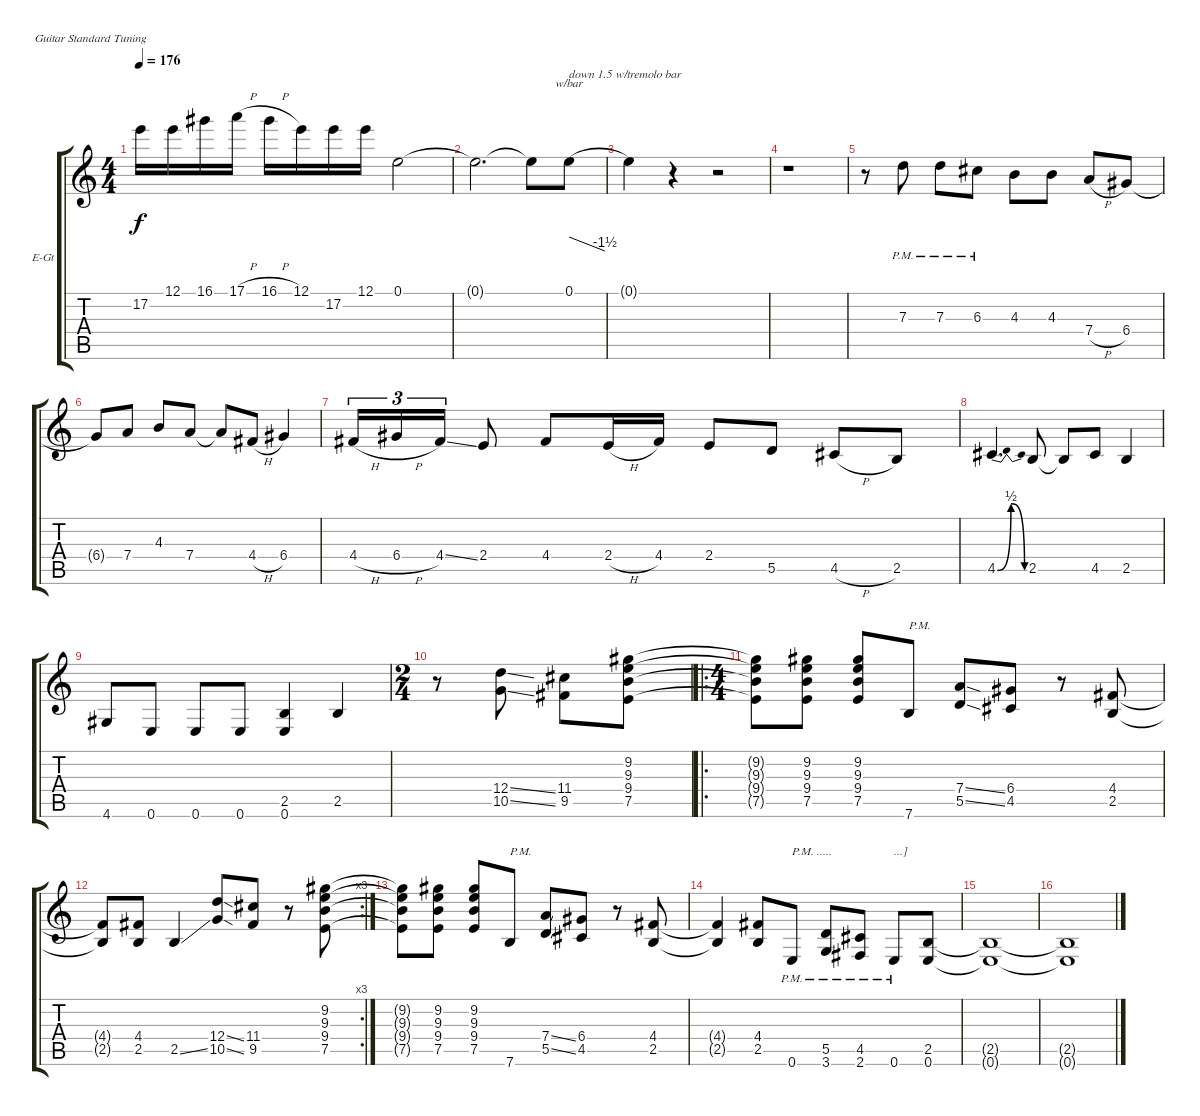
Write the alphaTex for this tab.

\bracketExtendMode groupsimilarinstruments
\firstSystemTrackNameOrientation horizontal
\otherSystemsTrackNameOrientation horizontal
\track ("Lead Guitar" "E-Gt") {instrument distortionguitar}
\staff {score tabs}
\tuning (E4 B3 G3 D3 A2 E2)
\ts (4 4)
\tempo 176
\clef g2
\ks c
17.2.16{dy f} 12.1.16 16.1.16 17.1{h}.16 16.1{h}.16 12.1.16 17.2.16 12.1.16 0.1.2 |
0.1{t}.2{d} 0.1{t}.8 0.1.8{tbe (dive default 0 0 45 -6) txt "down 1.5 w/tremolo bar"} |
0.1{t}.4 r.4 r.2 |
r.1 |
r.8 7.3{pm}.8 7.3{pm}.8 6.3{pm}.8 4.3.8 4.3.8 7.4{h}.8 6.4.8 |
6.4{t}.8 7.4.8 4.3.8 7.4.8 7.4{t}.8 4.4{h}.8 6.4.4 |
4.4{h}.16{tu (3 2)} 6.4{h}.16{tu (3 2)} 4.4{ss}.16{tu (3 2)} 2.4.8 4.4.8 2.4{h}.16 4.4.16 2.4.8 5.5.8 4.5{h}.8 2.5.8 |
4.5{be (bendrelease 0 0 30 2 30 2 60 0)}.4{d} 2.5.8 2.5{t}.8 4.5.8 2.5.4 |
4.6.8 0.6.8 0.6.8 0.6.8 (2.5 0.6).4 2.5.4 |
\ts (2 4)
\beaming (8 2 2)
r.8 (12.4{ss} 10.5{ss}).8 (11.4 9.5).8 (9.2 9.3 9.4 7.5).8 |
\ro
\ts (4 4)
\beaming (8 2 2 2 2)
(9.2{t} 9.3{t} 9.4{t} 7.5{t}).8 (9.2 9.3 9.4 7.5).8 (9.2 9.3 9.4 7.5).8 7.6.8{txt "P.M."} (7.4{ss} 5.5{ss}).8 (6.4 4.5).8 r.8 (4.4 2.5).8 |
\rc 3
(4.4{t} 2.5{t}).8 (4.4 2.5).8 2.5{ss}.4 (12.4{ss} 10.5{ss}).8 (11.4 9.5).8 r.8 (9.2 9.3 9.4 7.5).8 |
(9.2{t} 9.3{t} 9.4{t} 7.5{t}).8 (9.2 9.3 9.4 7.5).8 (9.2 9.3 9.4 7.5).8 7.6.8{txt "P.M."} (7.4{ss} 5.5{ss}).8 (6.4 4.5).8 r.8 (4.4 2.5).8 |
(4.4{t} 2.5{t}).4 (4.4 2.5).8 0.6{pm}.8{txt "P.M. ....."} (5.5{pm} 3.6{pm}).8 (4.5{pm} 2.6{pm}).8 0.6{pm}.8{txt "...]"} (2.5 0.6).8 |
(2.5{t} 0.6{t}).1 |
(2.5{t} 0.6{t}).1
